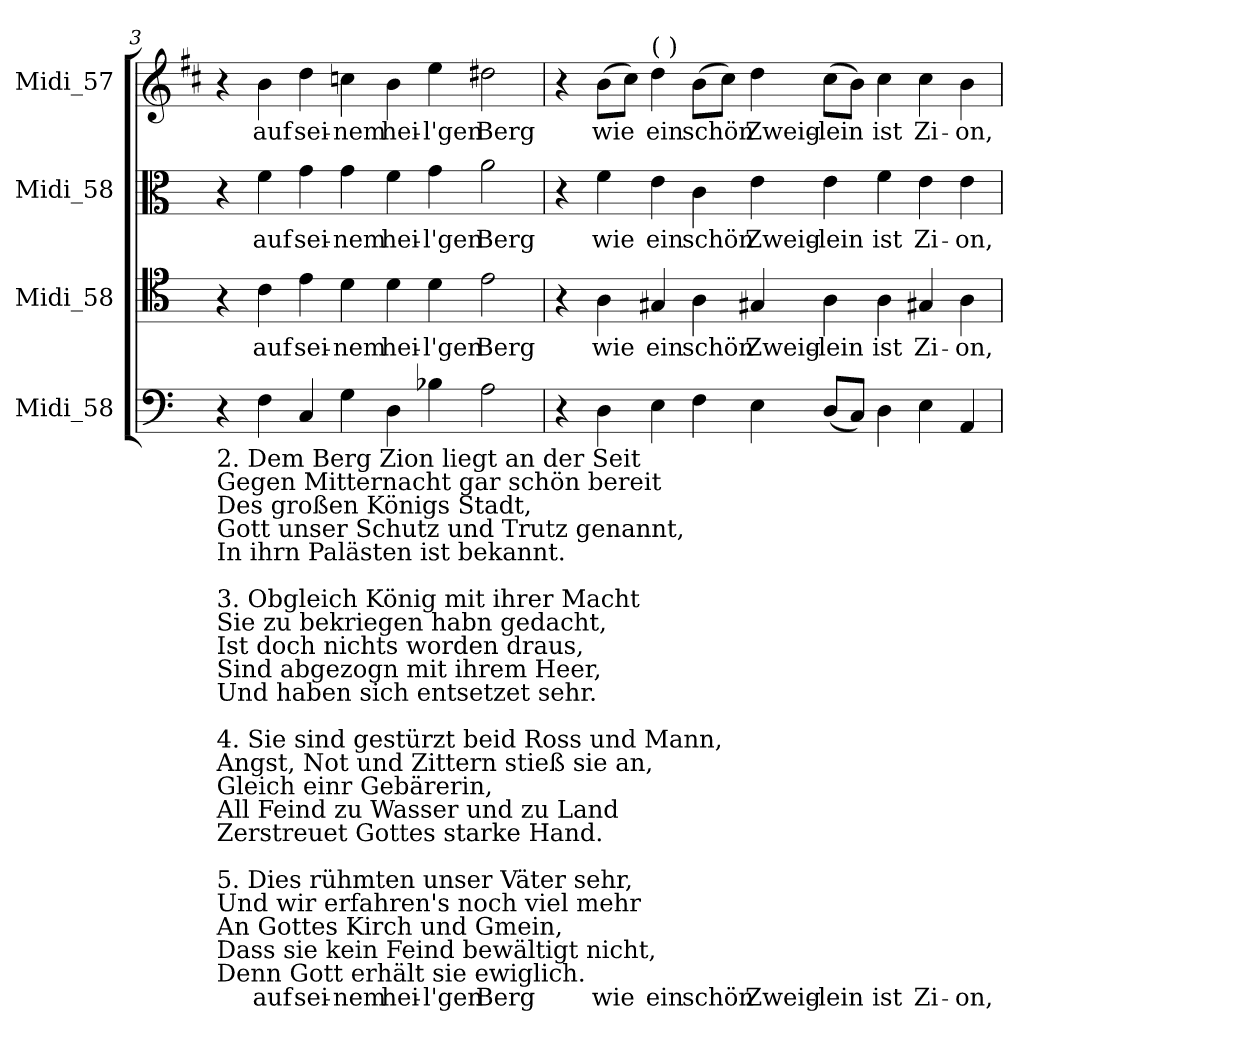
**kern	**text	**kern	**text	**kern	**text	**kern	**text
*part4	*part4	*part3	*part3	*part2	*part2	*part1	*part1
*staff4	*staff4	*staff3	*staff3	*staff2	*staff2	*staff1	*staff1
*I"Midi_58	*	*I"Midi_58	*	*I"Midi_58	*	*I"Midi_57	*
!!LO:LB:g=z
*clefF4	*	*clefC4	*	*clefC3	*	*clefG2	*
*	*	*	*	*	*	*ITrd1c2	*
*k[]	*	*k[]	*	*k[]	*	*k[]	*
*C:	*	*C:	*	*C:	*	*C:	*
=3	=3	=3	=3	=3	=3	=3	=3
!LO:TX:b:t=2. Dem Berg Zion liegt an der Seit\nGegen Mitternacht gar schön bereit\nDes großen Königs Stadt,\nGott unser Schutz und Trutz genannt,\nIn ihrn Palästen ist bekannt.\n\n3. Obgleich König mit ihrer Macht\nSie zu bekriegen habn gedacht,\nIst doch nichts worden draus,\nSind abgezogn mit ihrem Heer,\nUnd haben sich entsetzet sehr.\n\n4. Sie sind gestürzt beid Ross und Mann,\nAngst, Not und Zittern stieß sie an,\nGleich einr Gebärerin,\nAll Feind zu Wasser und zu Land\nZerstreuet Gottes starke Hand.\n\n5. Dies rühmten unser Väter sehr,\nUnd wir erfahren's noch viel mehr\nAn Gottes Kirch und Gmein,\nDass sie kein Feind bewältigt nicht,\nDenn Gott erhält sie ewiglich.	!	!	!	!	!	!	!
4r	.	4r	.	4r	.	4r	.
!	!LO:LY:b	!	!LO:LY:b	!	!LO:LY:b	!	!LO:LY:b
4F	auf	4c	auf	4f	auf	4a	auf
!	!LO:LY:b	!	!LO:LY:b	!	!LO:LY:b	!	!LO:LY:b
4C	sei-	4e	sei-	4g	sei-	4cc	sei-
!	!LO:LY:b	!	!LO:LY:b	!	!LO:LY:b	!	!LO:LY:b
4G	-nem	4d	-nem	4g	-nem	4b-X	-nem
!	!LO:LY:b	!	!LO:LY:b	!	!LO:LY:b	!	!LO:LY:b
4D	hei-	4d	hei-	4f	hei-	4a	hei-
!	!LO:LY:b	!	!LO:LY:b	!	!LO:LY:b	!	!LO:LY:b
4B-X	-l'gen	4d	-l'gen	4g	-l'gen	4dd	-l'gen
!	!LO:LY:b	!	!LO:LY:b	!	!LO:LY:b	!	!LO:LY:b
2A	Berg	2e	Berg	2a	Berg	2cc#X	Berg
=4	=4	=4	=4	=4	=4	=4	=4
4r	.	4r	.	4r	.	4r	.
!	!LO:LY:b	!	!LO:LY:b	!	!LO:LY:b	!	!LO:LY:b
4D	wie	4A	wie	4f	wie	(>8aL	wie
.	.	.	.	.	.	8bJ)	.
!	!	!	!	!	!	!LO:TX:a:t=(  )	!
!	!LO:LY:b	!	!LO:LY:b	!	!LO:LY:b	!	!LO:LY:b
4E	ein	4G#X	ein	4e	ein	4cc	ein
!	!LO:LY:b	!	!LO:LY:b	!	!LO:LY:b	!	!LO:LY:b
4F	schön	4A	schön	4c	schön	(>8aL	schön
.	.	.	.	.	.	8bJ)	.
!	!LO:LY:b	!	!LO:LY:b	!	!LO:LY:b	!	!LO:LY:b
4E	Zweig-	4G#X	Zweig-	4e	Zweig-	4cc	Zweig-
!	!LO:LY:b	!	!LO:LY:b	!	!LO:LY:b	!	!LO:LY:b
(<8DL	-lein	4A	-lein	4e	-lein	(>8bL	-lein
8CJ)	.	.	.	.	.	8aJ)	.
!	!LO:LY:b	!	!LO:LY:b	!	!LO:LY:b	!	!LO:LY:b
4D	ist	4A	ist	4f	ist	4b	ist
!	!LO:LY:b	!	!LO:LY:b	!	!LO:LY:b	!	!LO:LY:b
4E	Zi-	4G#X	Zi-	4e	Zi-	4b	Zi-
!	!LO:LY:b	!	!LO:LY:b	!	!LO:LY:b	!	!LO:LY:b
4AA	-on,	4A	-on,	4e	-on,	4a	-on,
=	=	=	=	=	=	=	=
*-	*-	*-	*-	*-	*-	*-	*-
